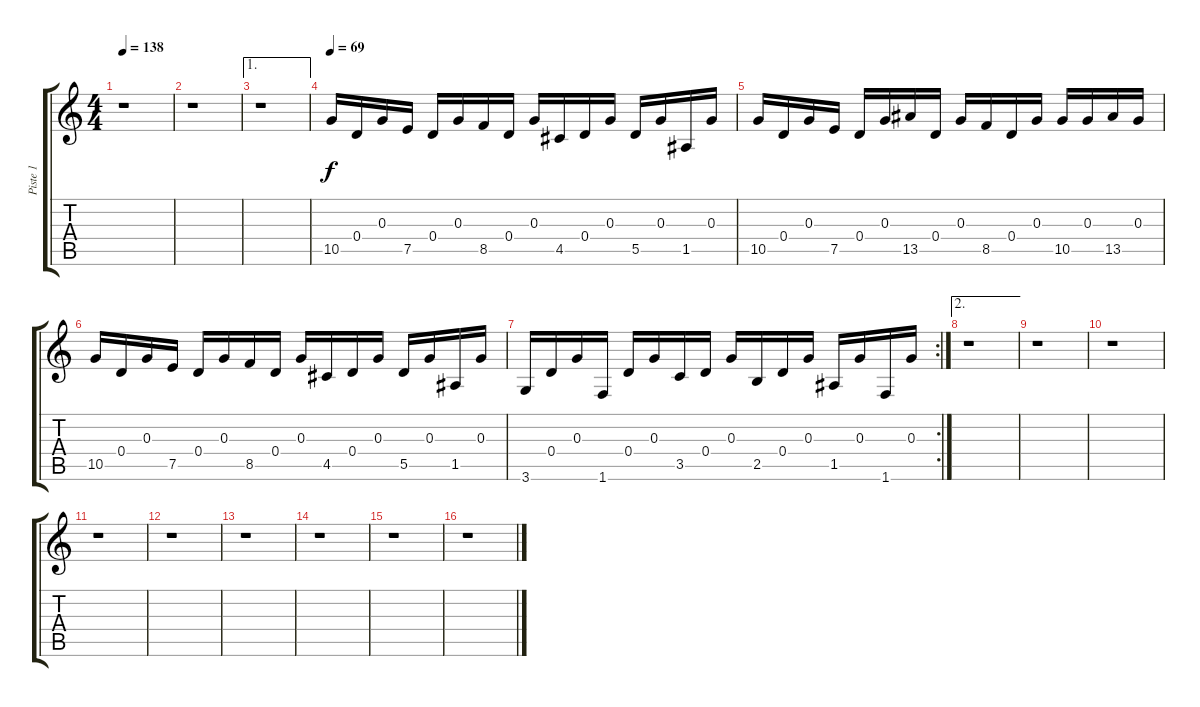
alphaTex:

\track ("Piste 1" "Piste 1") {instrument acousticguitarsteel}
\staff {score tabs}
\tuning (E4 B3 G3 D3 A2 E2) {hide}
\ts (4 4)
\tempo 138
\clef g2
\ks c
r.1{dy f} |
r.1 |
\ae 1
r.1 |
\tempo 69
10.5.16 0.4.16 0.3.16 7.5.16 0.4.16 0.3.16 8.5.16 0.4.16 0.3.16 4.5.16 0.4.16 0.3.16 5.5.16 0.3.16 1.5.16 0.3.16 |
10.5.16 0.4.16 0.3.16 7.5.16 0.4.16 0.3.16 13.5.16 0.4.16 0.3.16 8.5.16 0.4.16 0.3.16 10.5.16 0.3.16 13.5.16 0.3.16 |
10.5.16 0.4.16 0.3.16 7.5.16 0.4.16 0.3.16 8.5.16 0.4.16 0.3.16 4.5.16 0.4.16 0.3.16 5.5.16 0.3.16 1.5.16 0.3.16 |
\rc 2
3.6.16 0.4.16 0.3.16 1.6.16 0.4.16 0.3.16 3.5.16 0.4.16 0.3.16 2.5.16 0.4.16 0.3.16 1.5.16 0.3.16 1.6.16 0.3.16 |
\ae 2
r.1 |
r.1 |
r.1 |
r.1 |
r.1 |
r.1 |
r.1 |
r.1 |
r.1
